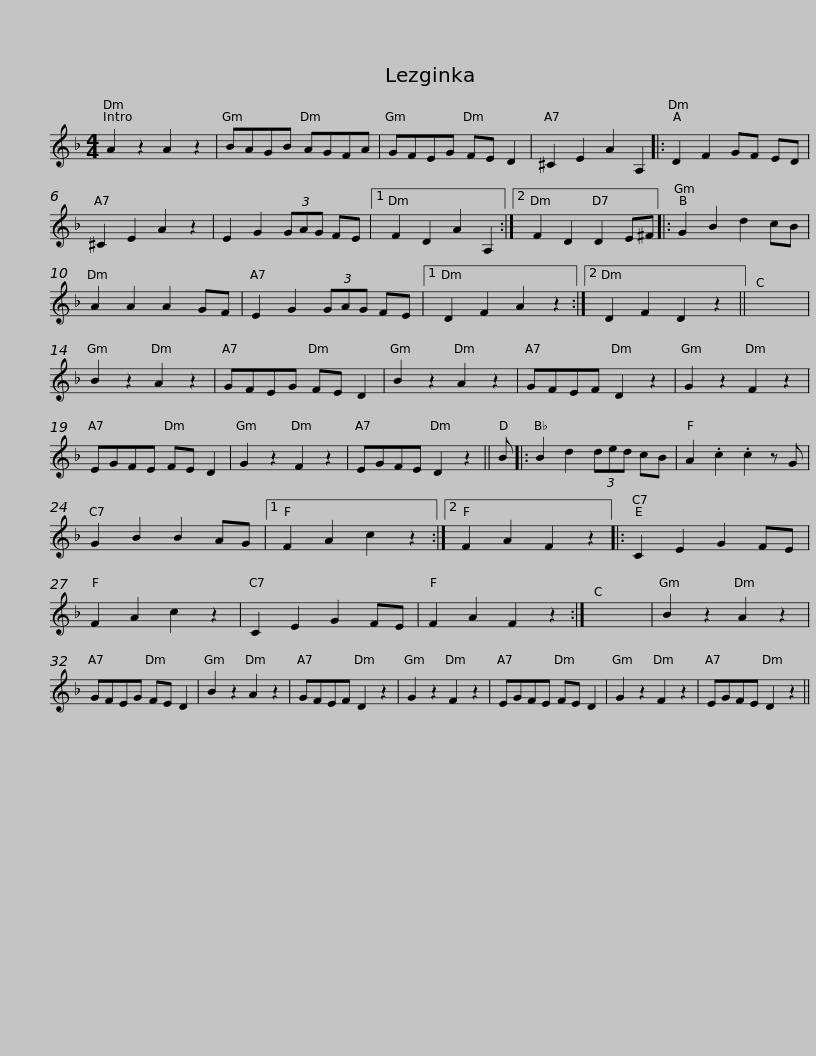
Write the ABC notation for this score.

X:1
L:1/8
M:4/4
I:linebreak $
K:Dmin
V:1 treble
V:1
 A2 z2 A2 z2 | BAGB AGFA | GFEG FE D2 | ^C2 E2 A2 A,2 |: D2 F2 GF ED | %5
 ^C2 E2 A2 z2 | E2 G2 (3GAG FE |1$ F2 D2 A2 A,2 :|2 F2 D2 D2 E^F |: G2 B2 d2 cB | %10
 A2 A2 A2 GF | E2 G2 (3GAG FE |1 D2 F2 A2 z2 :|2 D2 F2 D2 z2 || x8 |$ %15
 B2 z2 A2 z2 | GFEG FE D2 | B2 z2 A2 z2 | GFEF D2 z2 | G2 z2 F2 z2 | %20
 EGFE FE D2 | G2 z2 F2 z2 |$ EGFE D2 z2 || B |: B2 d2 (3ded cB | %25
 A2 .c2 .c2 z G | G2 B2 B2 AG |1 F2 A2 c2 z2 :|2 F2 A2 F2 z2 |: C2 E2 G2 FE |$ %30
 F2 A2 c2 z2 | C2 E2 G2 FE | F2 A2 F2 z2 :| x8 | B2 z2 A2 z2 | %35
 GFEG FE D2 | B2 z2 A2 z2 | GFEF D2 z2 |$ G2 z2 F2 z2 | EGFE FE D2 | %40
 G2 z2 F2 z2 | EGFE D2 z2 || %42
